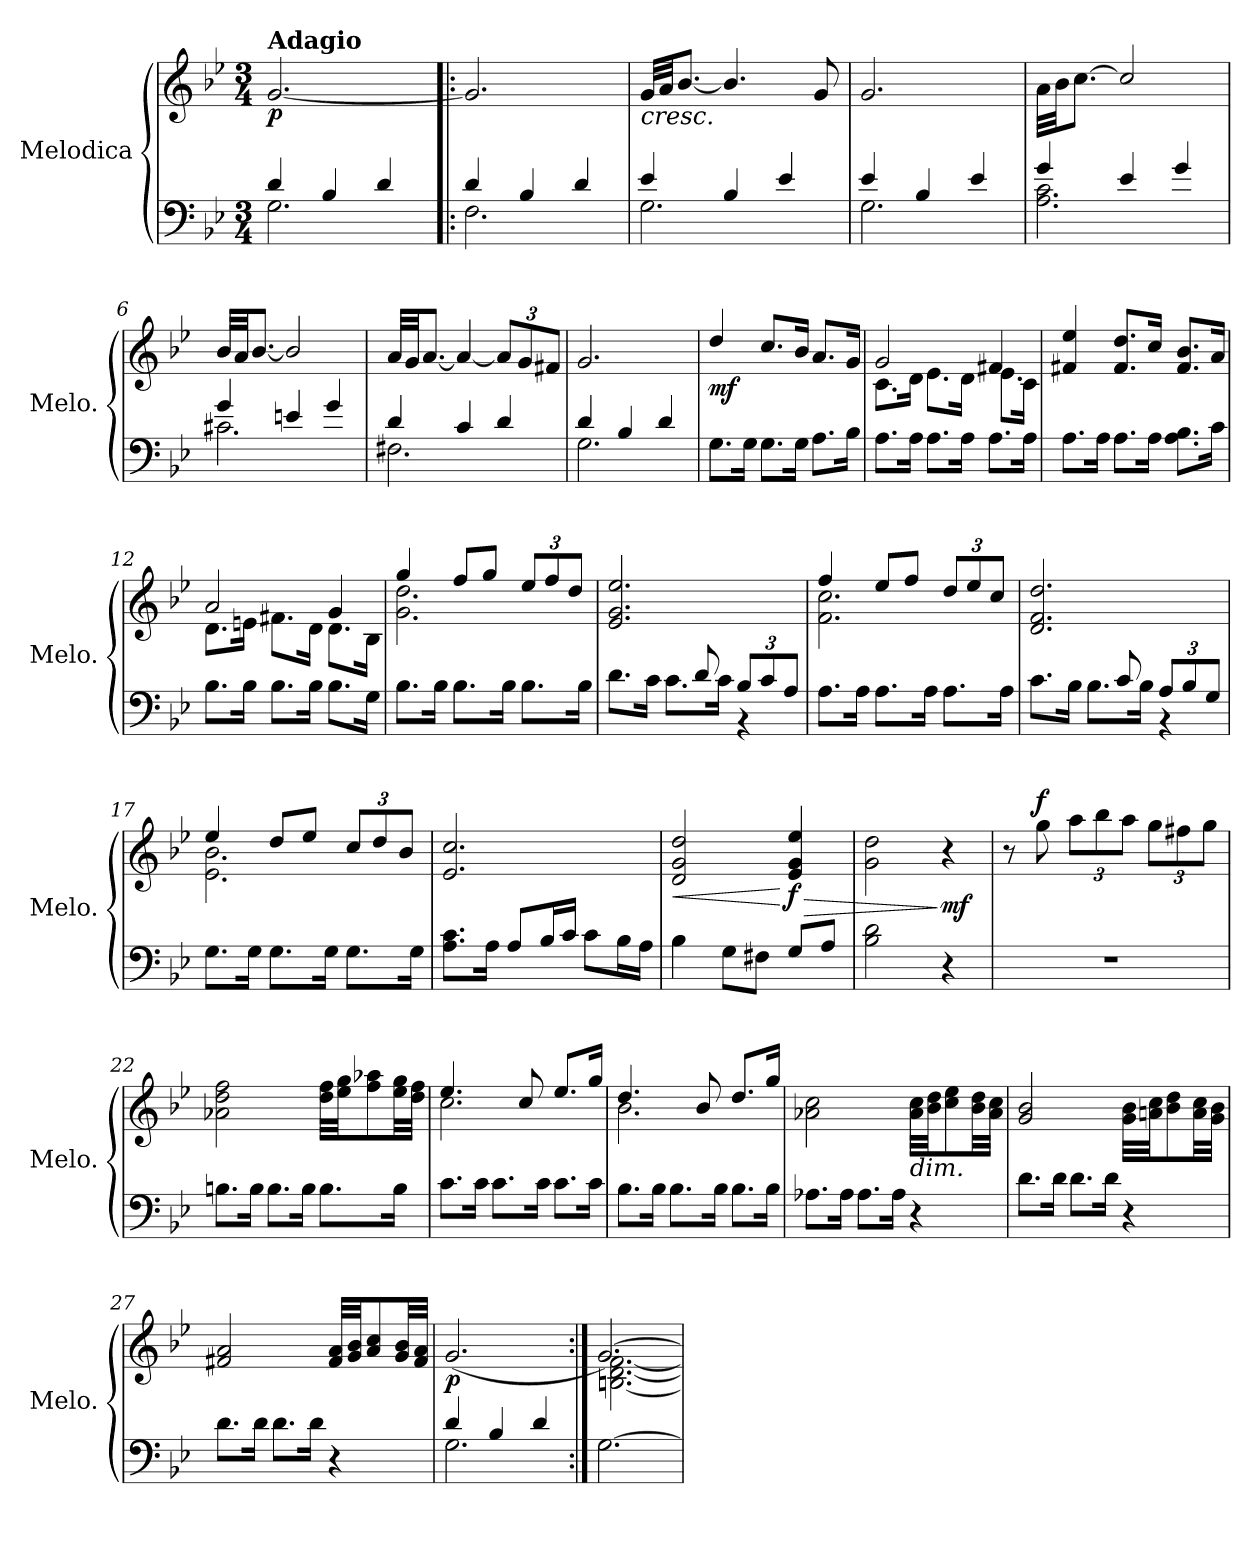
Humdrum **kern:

**kern	**kern	**dynam
*part1	*part1	*part1
*staff2	*staff1	*staff1/2
*I"Melodica	*	*
*I'Melo.	*	*
*clefF4	*clefG2	*
*k[b-e-]	*k[b-e-]	*
*M3/4	*M3/4	*
*MM85	*MM85	*
=1	=1	=1
*^	*	*
!	!	!LO:TX:a:B:t=Adagio	!
!	!	!	!LO:DY:b
4d/	2.G\	[2.g/	p
4B-/	.	.	.
4d/	.	.	.
=2!|:	=2!|:	=2!|:	=2!|:
4d/	2.F\	2.g/]	.
4B-/	.	.	.
4d/	.	.	.
=3	=3	=3	=3
!	!	!LO:TX:b:i:t=cresc.	!
4e-/	2.G\	32g/LLL	.
.	.	32a/JJ	.
.	.	[8.b-/J	.
4B-/	.	4.b-/]	.
4e-/	.	.	.
.	.	8g/	.
=4	=4	=4	=4
4e-/	2.G\	2.g/	.
4B-/	.	.	.
4e-/	.	.	.
=5	=5	=5	=5
4g/	2.A\ 2.c\	32a\LLL	.
.	.	32b-\JJ	.
.	.	[8.cc\J	.
4e-/	.	2cc/]	.
4g/	.	.	.
=6	=6	=6	=6
4g/	2.c#X\	32b-/LLL	.
.	.	32a/JJ	.
.	.	[8.b-/J	.
4en/	.	2b-/]	.
4g/	.	.	.
=7	=7	=7	=7
4d/	2.F#X\	32a/LLL	.
.	.	32g/JJ	.
.	.	[8.a/J	.
4c/	.	4a/_	.
*	*	*Xbrackettup	*
4d/	.	12a/L]	.
.	.	12g/	.
.	.	12f#X/J	.
!!LO:LB:g=z
=8	=8	=8	=8
4d/	2.G\	2.g/	.
4B-/	.	.	.
4d/	.	.	.
*v	*v	*	*
=9	=9	=9
!	!	!LO:DY:b
8.G\L	4dd/	mf
16G\Jk	.	.
8.G\L	8.cc/L	.
16G\Jk	16b-/Jk	.
8.A\L	8.a/L	.
16B-\Jk	16g/Jk	.
=10	=10	=10
*	*^	*
8.A\L	2g/	8.c\L	.
16A\Jk	.	16d\Jk	.
8.A\L	.	8.e-\L	.
16A\Jk	.	16d\Jk	.
8.A\L	4f#X/	8.e-\L	.
16A\Jk	.	16c\Jk	.
*	*v	*v	*
=11	=11	=11
8.A\L	4f#X/ 4ee-/	.
16A\Jk	.	.
8.A\L	8.f#/ 8.dd/L	.
16A\Jk	16cc/Jk	.
8.A\ 8.B-\L	8.f#/ 8.b-/L	.
16c\Jk	16a/Jk	.
=12	=12	=12
*	*^	*
8.B-\L	2a/	8.d\L	.
16B-\Jk	.	16en\Jk	.
8.B-\L	.	8.f#X\L	.
16B-\Jk	.	16d\Jk	.
8.B-\L	4g/	8.d\L	.
16G\Jk	.	16B-\Jk	.
!!LO:LB:g=z	!!
=13	=13	=13	=13
8.B-\L	4gg/	2.g\ 2.dd\	.
16B-\Jk	.	.	.
8.B-\L	8ff/L	.	.
.	8gg/J	.	.
16B-\Jk	.	.	.
8.B-\L	12ee-/L	.	.
.	12ff/	.	.
.	12dd/J	.	.
16B-\Jk	.	.	.
*	*v	*v	*
=14	=14	=14
*^	*	*
4.ryy	8.d\L	2.e-/ 2.g/ 2.ee-/	.
.	16c\Jk	.	.
.	8.c\L	.	.
8d/	.	.	.
.	16c\Jk	.	.
*Xbrackettup	*	*	*
12B-/L	4r	.	.
12c/	.	.	.
12A/J	.	.	.
*v	*v	*	*
=15	=15	=15
*	*^	*
8.A\L	4ff/	2.f\ 2.cc\	.
16A\Jk	.	.	.
8.A\L	8ee-/L	.	.
.	8ff/J	.	.
16A\Jk	.	.	.
8.A\L	12dd/L	.	.
.	12ee-/	.	.
.	12cc/J	.	.
16A\Jk	.	.	.
*	*v	*v	*
=16	=16	=16
*^	*	*
4.ryy	8.c\L	2.d/ 2.f/ 2.dd/	.
.	16B-\Jk	.	.
.	8.B-\L	.	.
8c/	.	.	.
.	16B-\Jk	.	.
12A/L	4r	.	.
12B-/	.	.	.
12G/J	.	.	.
*v	*v	*	*
!!LO:LB:g=z
=17	=17	=17
*	*^	*
8.G\L	4ee-/	2.e-\ 2.b-\	.
16G\Jk	.	.	.
8.G\L	8dd/L	.	.
.	8ee-/J	.	.
16G\Jk	.	.	.
8.G\L	12cc/L	.	.
.	12dd/	.	.
.	12b-/J	.	.
16G\Jk	.	.	.
*	*v	*v	*
=18	=18	=18
8.A\ 8.c\L	2.e-/ 2.cc/	.
16A\Jk	.	.
8A/L	.	.
16B-/L	.	.
16c/JJ	.	.
8c\L	.	.
16B-\L	.	.
16A\JJ	.	.
=19	=19	=19
!	!	!LO:HP:b
4B-\	2d/ 2g/ 2dd/	<
8G\L	.	.
8F#X\J	.	.
!	!	!LO:HP:n=1:b
!	!	!LO:DY:n=1:b
8G/L	4e-/ 4g/ 4ee-/	[ > f
8A/J	.	.
=20	=20	=20
2B-\ 2d\	2g\ 2dd\	.
!	!	!LO:DY:n=1:b
4r	4r	] mf
=21	=21	=21
2.r	8r	.
!	!	!LO:DY:a
.	8gg\	f
.	12aa\L	.
.	12bb-\	.
.	12aa\J	.
.	12gg\L	.
.	12ff#X\	.
.	12gg\J	.
!!LO:LB:g=z
=22	=22	=22
8.Bn\L	2a-X\ 2dd\ 2ff\	.
16B\Jk	.	.
8.B\L	.	.
16B\Jk	.	.
8.B\L	32dd\ 32ff\LLL	.
.	32ee-\ 32gg\JJ	.
.	8ff\ 8aa-X\	.
16B\Jk	32ee-\ 32gg\LL	.
.	32dd\ 32ff\JJJ	.
=23	=23	=23
*	*^	*
8.c\L	4.ee-/	2.cc\	.
16c\Jk	.	.	.
8.c\L	.	.	.
.	8cc/	.	.
16c\Jk	.	.	.
8.c\L	8.ee-/L	.	.
16c\Jk	16gg/Jk	.	.
=24	=24	=24	=24
8.B-\L	4.dd/	2.b-\	.
16B-\Jk	.	.	.
8.B-\L	.	.	.
.	8b-/	.	.
16B-\Jk	.	.	.
8.B-\L	8.dd/L	.	.
16B-\Jk	16gg/Jk	.	.
*	*v	*v	*
=25	=25	=25
8.A-X\L	2a-X\ 2cc\	.
16A-\Jk	.	.
8.A-\L	.	.
16A-\Jk	.	.
!	!LO:TX:b:i:t=dim.	!
4r	32a-\ 32cc\LLL	.
.	32b-\ 32dd\JJ	.
.	8cc\ 8ee-\	.
.	32b-\ 32dd\LL	.
.	32a-\ 32cc\JJJ	.
!!LO:PB:g=z
=26	=26	=26
8.d\L	2g/ 2b-/	.
16d\Jk	.	.
8.d\L	.	.
16d\Jk	.	.
4r	32g\ 32b-\LLL	.
.	32an\ 32cc\JJ	.
.	8b-\ 8dd\	.
.	32a\ 32cc\LL	.
.	32g\ 32b-\JJJ	.
=27	=27	=27
8.d\L	2f#X/ 2a/	.
16d\Jk	.	.
8.d\L	.	.
16d\Jk	.	.
4r	32f#/ 32a/LLL	.
.	32g/ 32b-/JJ	.
.	8a/ 8cc/	.
.	32g/ 32b-/LL	.
.	32f#/ 32a/JJJ	.
=28	=28	=28
*^	*	*
!	!	!	!LO:DY:b
4d/	2.G\	(>2.g/	p
4B-/	.	.	.
4d/	.	.	.
*v	*v	*	*
=29:|!	=29:|!	=29:|!
*	*^	*
[2.G\	[2.g/)	[2.Bn\ [2.d\ [2.f\	.
*	*v	*v	*
=	=	=
*-	*-	*-
